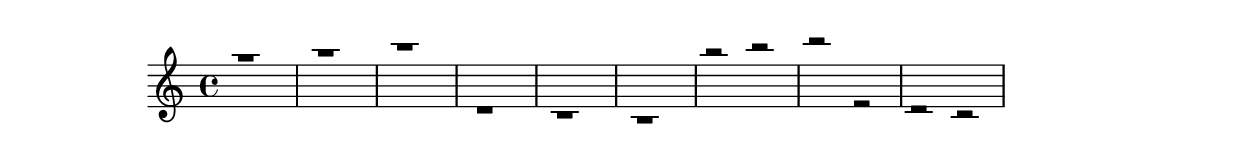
\version "2.1.22"
\header {
texidoc = "Whole and half rests moving outside the staff should get
ledger lines."
}


\score {
\notes  {
   \override Rest  #'staff-position = #4
  r1 \override Rest  #'staff-position = #5
  r1 \override Rest  #'staff-position = #6
  
  r1 \override Rest  #'staff-position = #-6
  r1 \override Rest  #'staff-position = #-7
  r1 \override Rest  #'staff-position = #-8
  r1

   \override Rest  #'staff-position = #6
  r2 \override Rest  #'staff-position = #7
  r2 \override Rest  #'staff-position = #8
  
  r2 \override Rest  #'staff-position = #-4
  r2 \override Rest  #'staff-position = #-5
  r2 \override Rest  #'staff-position = #-6
  r2

  

  
}}

